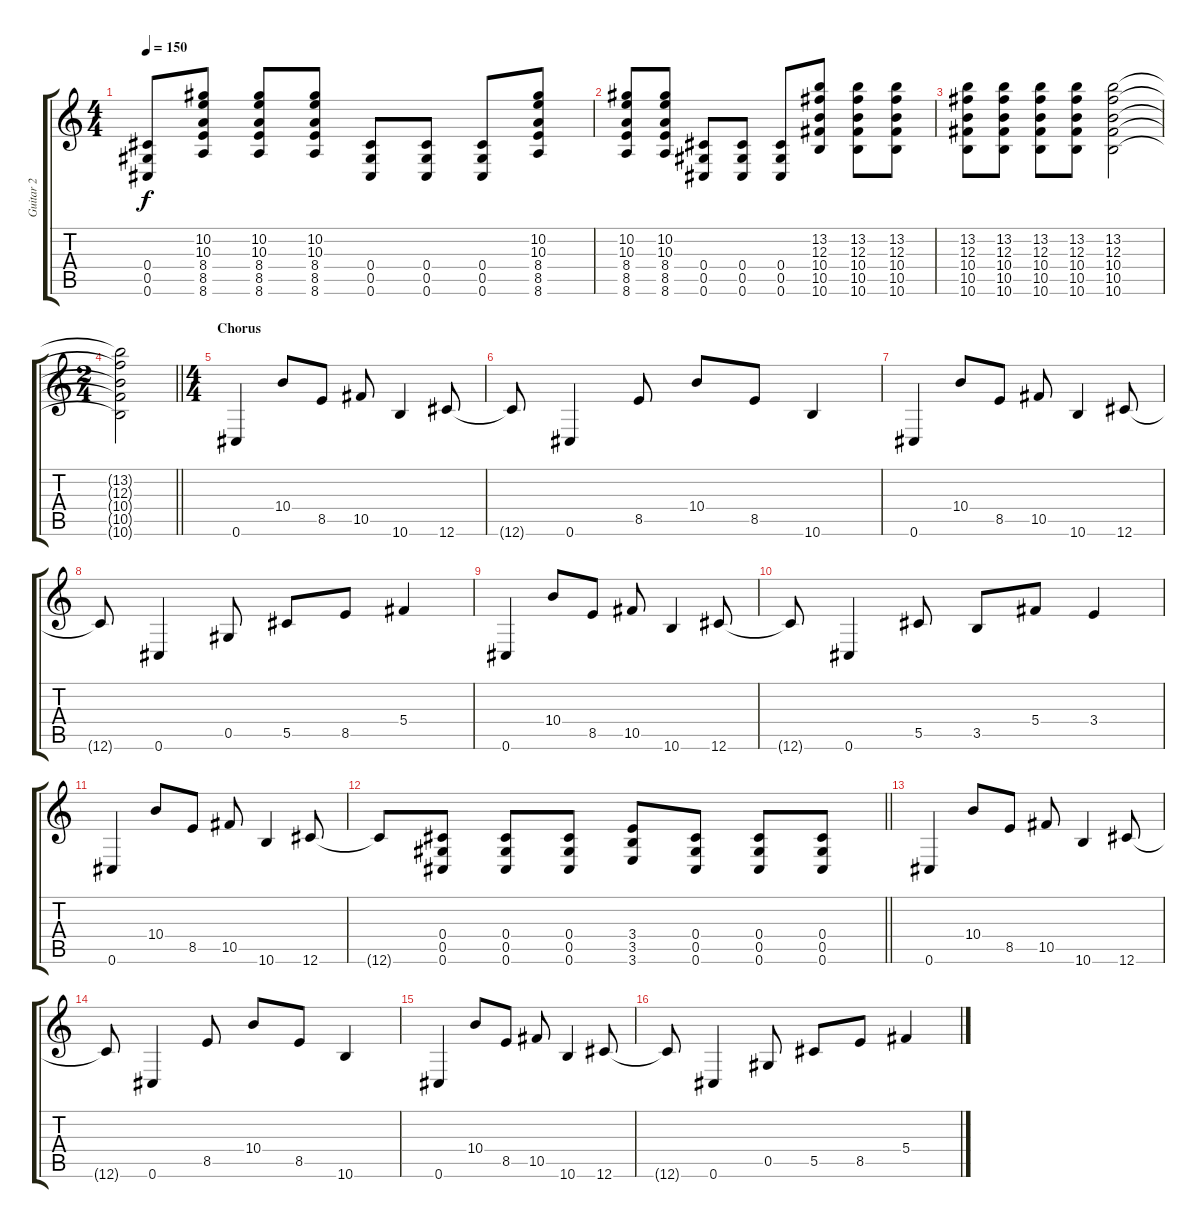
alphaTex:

\track ("Guitar 2" "Guitar 2") {instrument overdrivenguitar}
\staff {score tabs}
\tuning (Eb4 Bb3 Gb3 Db3 Ab2 Db2) {hide}
\ts (4 4)
\tempo 150
\clef g2
\ks c
(0.4 0.5 0.6).8{dy f} (10.2 10.3 8.4 8.5 8.6).8 (10.2 10.3 8.4 8.5 8.6).8 (10.2 10.3 8.4 8.5 8.6).8 (0.4 0.5 0.6).8 (0.4 0.5 0.6).8 (0.4 0.5 0.6).8 (10.2 10.3 8.4 8.5 8.6).8 |
(10.2 10.3 8.4 8.5 8.6).8 (10.2 10.3 8.4 8.5 8.6).8 (0.4 0.5 0.6).8 (0.4 0.5 0.6).8 (0.4 0.5 0.6).8 (13.2 12.3 10.4 10.5 10.6).8 (13.2 12.3 10.4 10.5 10.6).8 (13.2 12.3 10.4 10.5 10.6).8 |
(13.2 12.3 10.4 10.5 10.6).8 (13.2 12.3 10.4 10.5 10.6).8 (13.2 12.3 10.4 10.5 10.6).8 (13.2 12.3 10.4 10.5 10.6).8 (13.2 12.3 10.4 10.5 10.6).2 |
\ts (2 4)
\barLineRight lightlight
(13.2{t} 12.3{t} 10.4{t} 10.5{t} 10.6{t}).2 |
\ts (4 4)
\section ("" "Chorus")
0.6.4 10.4.8 8.5.8 10.5.8 10.6.4 12.6.8 |
12.6{t}.8 0.6.4 8.5.8 10.4.8 8.5.8 10.6.4 |
0.6.4 10.4.8 8.5.8 10.5.8 10.6.4 12.6.8 |
12.6{t}.8 0.6.4 0.5.8 5.5.8 8.5.8 5.4.4 |
0.6.4 10.4.8 8.5.8 10.5.8 10.6.4 12.6.8 |
12.6{t}.8 0.6.4 5.5.8 3.5.8 5.4.8 3.4.4 |
0.6.4 10.4.8 8.5.8 10.5.8 10.6.4 12.6.8 |
\barLineRight lightlight
12.6{t}.8 (0.4 0.5 0.6).8 (0.4 0.5 0.6).8 (0.4 0.5 0.6).8 (3.4 3.5 3.6).8 (0.4 0.5 0.6).8 (0.4 0.5 0.6).8 (0.4 0.5 0.6).8 |
0.6.4 10.4.8 8.5.8 10.5.8 10.6.4 12.6.8 |
12.6{t}.8 0.6.4 8.5.8 10.4.8 8.5.8 10.6.4 |
0.6.4 10.4.8 8.5.8 10.5.8 10.6.4 12.6.8 |
12.6{t}.8 0.6.4 0.5.8 5.5.8 8.5.8 5.4.4
